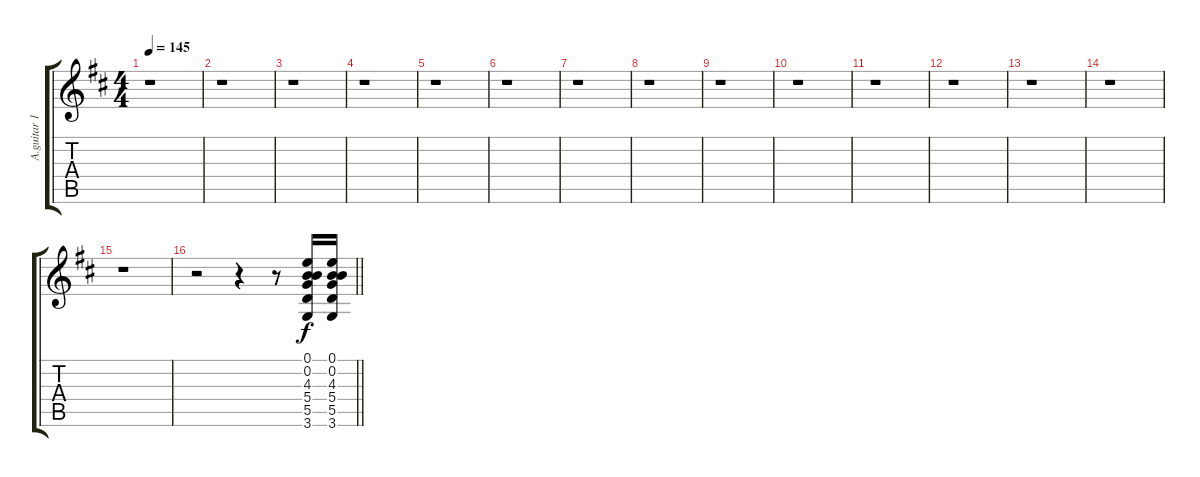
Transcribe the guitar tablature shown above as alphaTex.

\track ("A.guitar 1" "A.guitar 1") {instrument acousticguitarnylon}
\staff {score tabs}
\tuning (E4 B3 G3 D3 A2 E2) {hide}
\ts (4 4)
\tempo 145
\clef g2
\ks d
r.1{dy f} |
r.1 |
r.1 |
r.1 |
r.1 |
r.1 |
r.1 |
r.1 |
r.1 |
r.1 |
r.1 |
r.1 |
r.1 |
r.1 |
r.1 |
\barLineRight lightlight
r.2 r.4 r.8 (0.1 0.2 4.3 5.4 5.5 3.6).16 (0.1 0.2 4.3 5.4 5.5 3.6).16
